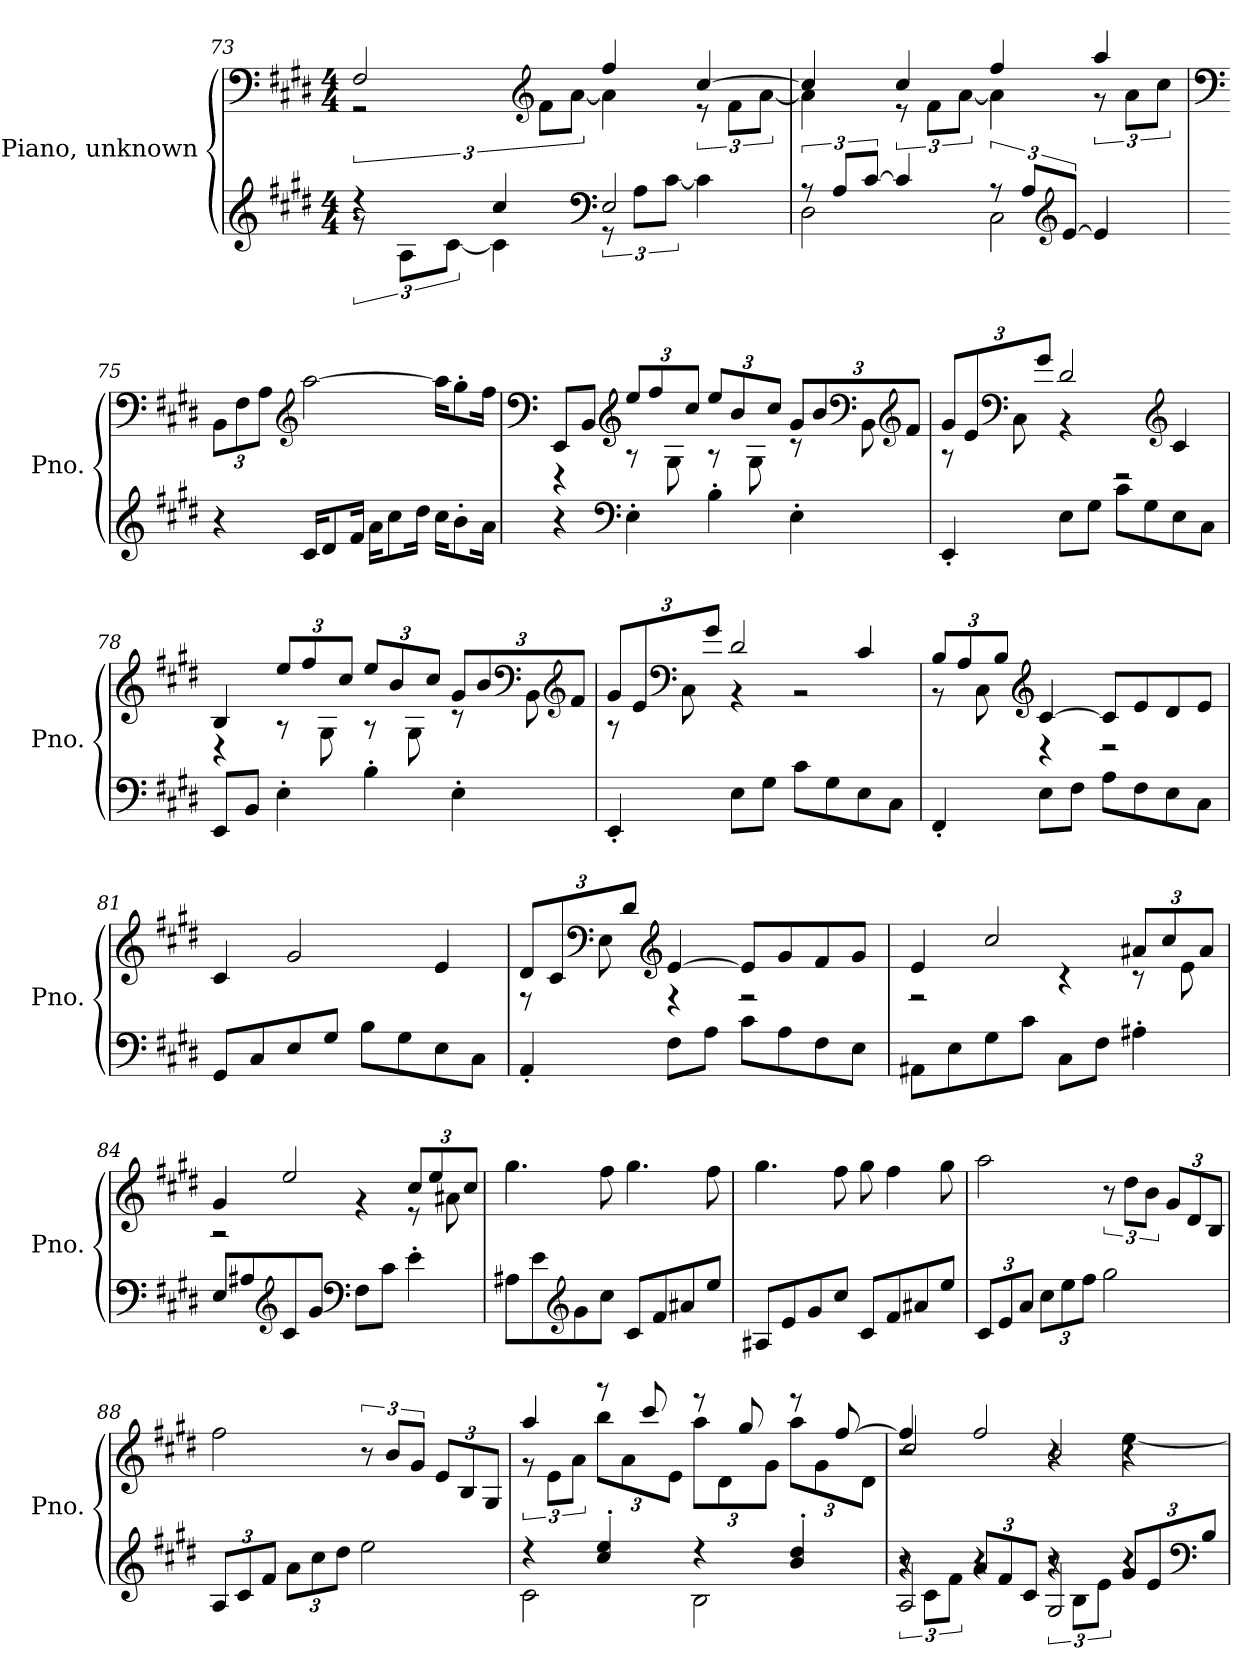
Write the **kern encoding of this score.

**kern	**kern
*part1	*part1
*staff2	*staff1
*I"Piano, unknown	*
*I'Pno.	*
!!LO:LB:g=z
*clefG2	*clefF4
*k[f#c#g#d#]	*k[f#c#g#d#]
*M4/4	*M4/4
=73	=73
*^	*^
4r	12r	2F#/	3r
.	12A\L	.	.
.	[12c#\J	.	.
4cc#/	4c#\]	.	.
*	*	*clefG2	*
.	.	.	12f#\L
.	.	.	[12a\J
*clefF4	*	*	*
2E/	12r	4ff#/	4a\]
.	12A\L	.	.
.	[12c#\J	.	.
.	4c#\]	[4cc#/	12r
.	.	.	12f#\L
.	.	.	[12a\J
=74	=74	=74	=74
12r	2D#\	4cc#/]	4a\]
12A/L	.	.	.
[12c#/J	.	.	.
4c#/]	.	4cc#/	12r
.	.	.	12f#\L
.	.	.	[12a\J
12r	2C#\	4ff#/	4a\]
12A/L	.	.	.
*clefG2	*	*	*
[12e/J	.	.	.
4e/]	.	4aa/	12r
.	.	.	12a\L
.	.	.	12cc#\J
*v	*v	*	*
*	*v	*v
!!LO:PB:g=z
=75	=75
*	*clefF4
*	*Xbrackettup
4r	12BB\L
.	12F#\
.	12A\J
*	*clefG2
16c#/KL	[2aa\
8d#/	.
16f#/Jk	.
16a\KL	.
8cc#\	.
16dd#\Jk	.
16cc#\KL	16aa\KL]
8b'\	8gg#'\
16a\Jk	16ff#\Jk
=76	=76
*	*clefF4
*	*^
4r	8EE/L	4r
.	8BB/J	.
*clefF4	*clefG2	*
4E'\	12ee/L	8r
.	12ff#/	.
.	.	8G#\
.	12cc#/J	.
4B'\	12ee/L	8r
.	12b/	.
.	.	8G#\
.	12cc#/J	.
4E'\	12g#/L	8r
.	12b/	.
*	*clefF4	*
.	.	8BB\
*	*clefG2	*
.	12f#/J	.
!!LO:LB:g=z	!!
=77	=77	=77
4EE'/	12g#/L	8r
.	12e/	.
*	*clefF4	*
.	.	8C#\
.	12g#/J	.
8E\L	2d#/	4r
8G#\J	.	.
8c#\L	.	2r
8G#\	.	.
*	*clefG2	*
8E\	4c#/	.
8C#\J	.	.
=78	=78	=78
8EE/L	4B/	4r
8BB/J	.	.
4E'\	12ee/L	8r
.	12ff#/	.
.	.	8G#\
.	12cc#/J	.
4B'\	12ee/L	8r
.	12b/	.
.	.	8G#\
.	12cc#/J	.
4E'\	12g#/L	8r
.	12b/	.
*	*clefF4	*
.	.	8BB\
*	*clefG2	*
.	12f#/J	.
=79	=79	=79
4EE'/	12g#/L	8r
.	12e/	.
*	*clefF4	*
.	.	8C#\
.	12g#/J	.
8E\L	2d#/	4r
8G#\J	.	.
8c#\L	.	2r
8G#\	.	.
8E\	4c#/	.
8C#\J	.	.
!!LO:LB:g=z	!!
=80	=80	=80
4FF#'/	12B/L	8r
.	12A/	.
.	.	8C#\
.	12B/J	.
*	*clefG2	*
8E\L	[4c#/	4r
8F#\J	.	.
8A\L	8c#/L]	2r
8F#\	8e/	.
8E\	8d#/	.
8C#\J	8e/J	.
*	*v	*v
=81	=81
8GG#/L	4c#/
8C#/	.
8E/	2g#/
8G#/J	.
8B\L	.
8G#\	.
8E\	4e/
8C#\J	.
=82	=82
*	*^
4AA'/	12d#/L	8r
.	12c#/	.
*	*clefF4	*
.	.	8E\
.	12d#/J	.
*	*clefG2	*
8F#\L	[4e/	4r
8A\J	.	.
8c#\L	8e/L]	2r
8A\	8g#/	.
8F#\	8f#/	.
8E\J	8g#/J	.
!!LO:LB:g=z	!!
=83	=83	=83
8AA#X\L	4e/	2r
8E\	.	.
8G#\	2cc#/	.
8c#\J	.	.
8C#\L	.	4r
8F#\J	.	.
4A#X'\	12a#X/L	8r
.	12cc#/	.
.	.	8e\
.	12a#/J	.
=84	=84	=84
8E/L	4g#/	2r
8A#X/	.	.
*clefG2	*	*
8c#/	2ee/	.
8g#/J	.	.
*clefF4	*	*
8F#\L	.	4r
8c#\J	.	.
4e'\	12cc#/L	8r
.	12ee/	.
.	.	8a#X\
.	12cc#/J	.
*	*v	*v
=85	=85
8A#X\L	4.gg#\
8e\	.
*clefG2	*
8g#\	.
8cc#\J	8ff#\
8c#/L	4.gg#\
8f#/	.
8a#X/	.
8ee/J	8ff#\
!!LO:LB:g=z
=86	=86
8A#X/L	4.gg#\
8e/	.
8g#/	.
8cc#/J	8ff#\
8c#/L	8gg#\
8f#/	4ff#\
8a#X/	.
8ee/J	8gg#\
=87	=87
*Xbrackettup	*
12c#/L	2aa\
12e/	.
12a/J	.
12cc#\L	.
12ee\	.
12ff#\J	.
*	*brackettup
2gg#\	12r
.	12dd#\L
.	12b\J
*	*Xbrackettup
.	12g#/L
.	12d#/
.	12B/J
=88	=88
12A/L	2ff#\
12c#/	.
12f#/J	.
12a\L	.
12cc#\	.
12dd#\J	.
*	*brackettup
2ee\	12r
.	12b/L
.	12g#/J
*	*Xbrackettup
.	12e/L
.	12B/
.	12G#/J
!!LO:LB:g=z
=89	=89
*^	*^
*	*	*	*brackettup
4r	2c#\	4aa/	12r
.	.	.	12e\L
.	.	.	12a\J
*	*	*	*Xbrackettup
4cc#/' 4ee/'	.	8r	12bb\L
.	.	.	12a\
.	.	8ccc#/	.
.	.	.	12e\J
4r	2B\	8r	12aa\L
.	.	.	12d#\
.	.	8gg#/	.
.	.	.	12g#\J
4b/' 4dd#/'	.	8r	12aa\L
.	.	.	12g#\
.	.	[8ff#/	.
.	.	.	12d#\J
*	*	*v	*v
=90	=90	=90
*	*brackettup	*
*	*^	*^
*	*	*	*	*^
4r	12r	2A/	4ff#/]	2r	2cc#/
.	12c#\L	.	.	.	.
.	12f#\J	.	.	.	.
*Xbrackettup	*	*	*	*	*
12a/L	4r	.	2ff#/	.	.
12f#/	.	.	.	.	.
12c#/J	.	.	.	.	.
*	*brackettup	*	*	*	*
4r	12r	2G#/	.	4r	2b/
.	12B\L	.	.	.	.
.	12e\J	.	.	.	.
*Xbrackettup	*	*	*	*	*
12g#/L	4r	.	4r	[4ee\	.
12e/	.	.	.	.	.
*clefF4	*	*	*	*	*
12B/J	.	.	.	.	.
*v	*v	*v	*	*	*
*	*v	*v	*v
=	=
*-	*-
